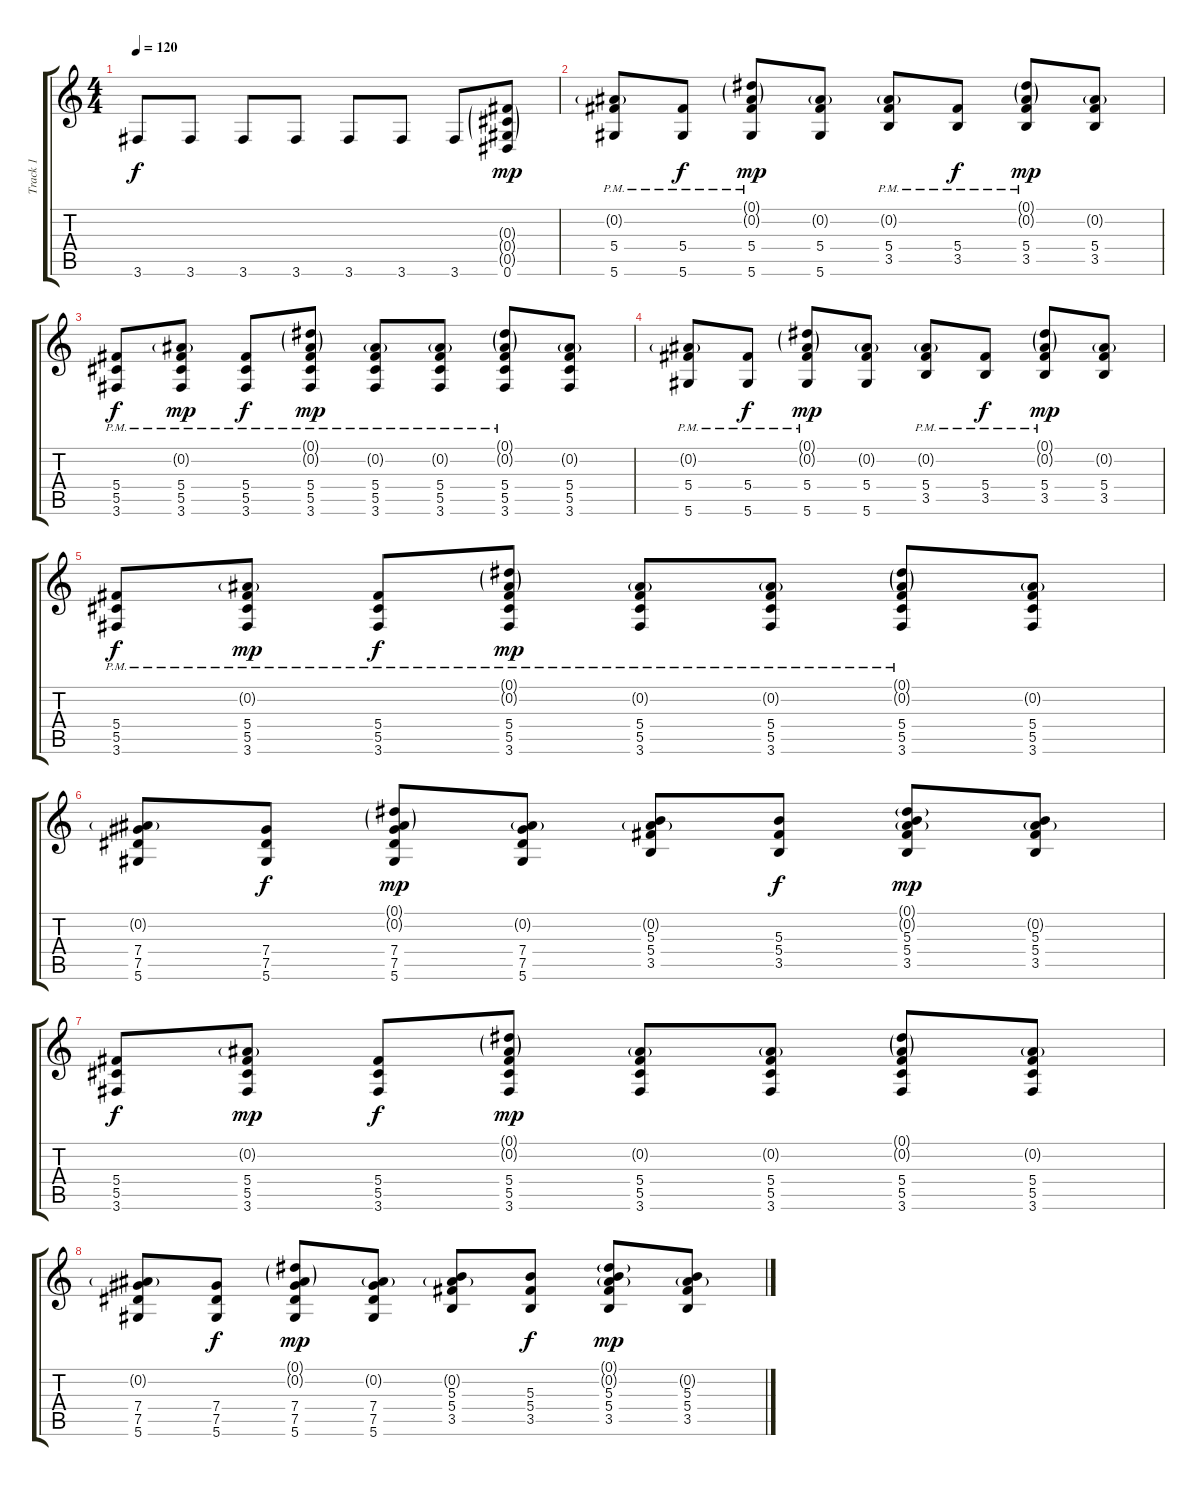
\track ("Track 1" "Track 1") {instrument acousticguitarsteel}
\staff {score tabs}
\tuning (Eb4 Bb3 Gb3 Db3 Ab2 Eb2) {hide}
\ts (4 4)
\tempo 120
\clef g2
\ks c
3.6.8{dy f} 3.6.8 3.6.8 3.6.8 3.6.8 3.6.8 3.6.8 (0.3{g} 0.4{g} 0.5{g} 0.6).8{dy mp} |
(0.2{g pm} 5.4{pm} 5.6{pm}).8 (5.4{pm} 5.6{pm}).8{dy f} (0.1{g pm} 0.2{g pm} 5.4{pm} 5.6{pm}).8{dy mp} (0.2{g} 5.4 5.6).8 (0.2{g pm} 5.4{pm} 3.5{pm}).8 (5.4{pm} 3.5{pm}).8{dy f} (0.1{g pm} 0.2{g pm} 5.4{pm} 3.5{pm}).8{dy mp} (0.2{g} 5.4 3.5).8 |
(5.4{pm} 5.5{pm} 3.6{pm}).8{dy f} (0.2{g pm} 5.4{pm} 5.5{pm} 3.6{pm}).8{dy mp} (5.4{pm} 5.5{pm} 3.6{pm}).8{dy f} (0.1{g} 0.2{g} 5.4 5.5 3.6{pm}).8{dy mp} (0.2{g pm} 5.4{pm} 5.5{pm} 3.6{pm}).8 (0.2{g pm} 5.4{pm} 5.5{pm} 3.6{pm}).8 (0.1{g pm} 0.2{g pm} 5.4{pm} 5.5{pm} 3.6{pm}).8 (0.2{g} 5.4 5.5 3.6).8 |
(0.2{g pm} 5.4{pm} 5.6{pm}).8 (5.4{pm} 5.6{pm}).8{dy f} (0.1{g pm} 0.2{g pm} 5.4{pm} 5.6{pm}).8{dy mp} (0.2{g} 5.4 5.6).8 (0.2{g pm} 5.4{pm} 3.5{pm}).8 (5.4{pm} 3.5{pm}).8{dy f} (0.1{g pm} 0.2{g pm} 5.4{pm} 3.5{pm}).8{dy mp} (0.2{g} 5.4 3.5).8 |
(5.4{pm} 5.5{pm} 3.6{pm}).8{dy f} (0.2{g pm} 5.4{pm} 5.5{pm} 3.6{pm}).8{dy mp} (5.4{pm} 5.5{pm} 3.6{pm}).8{dy f} (0.1{g} 0.2{g} 5.4 5.5 3.6{pm}).8{dy mp} (0.2{g pm} 5.4{pm} 5.5{pm} 3.6{pm}).8 (0.2{g pm} 5.4{pm} 5.5{pm} 3.6{pm}).8 (0.1{g pm} 0.2{g pm} 5.4{pm} 5.5{pm} 3.6{pm}).8 (0.2{g} 5.4 5.5 3.6).8 |
(0.2{g} 7.4 7.5 5.6).8 (7.4 7.5 5.6).8{dy f} (0.1{g} 0.2{g} 7.4 7.5 5.6).8{dy mp} (0.2{g} 7.4 7.5 5.6).8 (0.2{g} 5.3 5.4 3.5).8 (5.3 5.4 3.5).8{dy f} (0.1{g} 0.2{g} 5.3 5.4 3.5).8{dy mp} (0.2{g} 5.3 5.4 3.5).8 |
(5.4 5.5 3.6).8{dy f} (0.2{g} 5.4 5.5 3.6).8{dy mp} (5.4 5.5 3.6).8{dy f} (0.1{g} 0.2{g} 5.4 5.5 3.6).8{dy mp} (0.2{g} 5.4 5.5 3.6).8 (0.2{g} 5.4 5.5 3.6).8 (0.1{g} 0.2{g} 5.4 5.5 3.6).8 (0.2{g} 5.4 5.5 3.6).8 |
(0.2{g} 7.4 7.5 5.6).8 (7.4 7.5 5.6).8{dy f} (0.1{g} 0.2{g} 7.4 7.5 5.6).8{dy mp} (0.2{g} 7.4 7.5 5.6).8 (0.2{g} 5.3 5.4 3.5).8 (5.3 5.4 3.5).8{dy f} (0.1{g} 0.2{g} 5.3 5.4 3.5).8{dy mp} (0.2{g} 5.3 5.4 3.5).8
